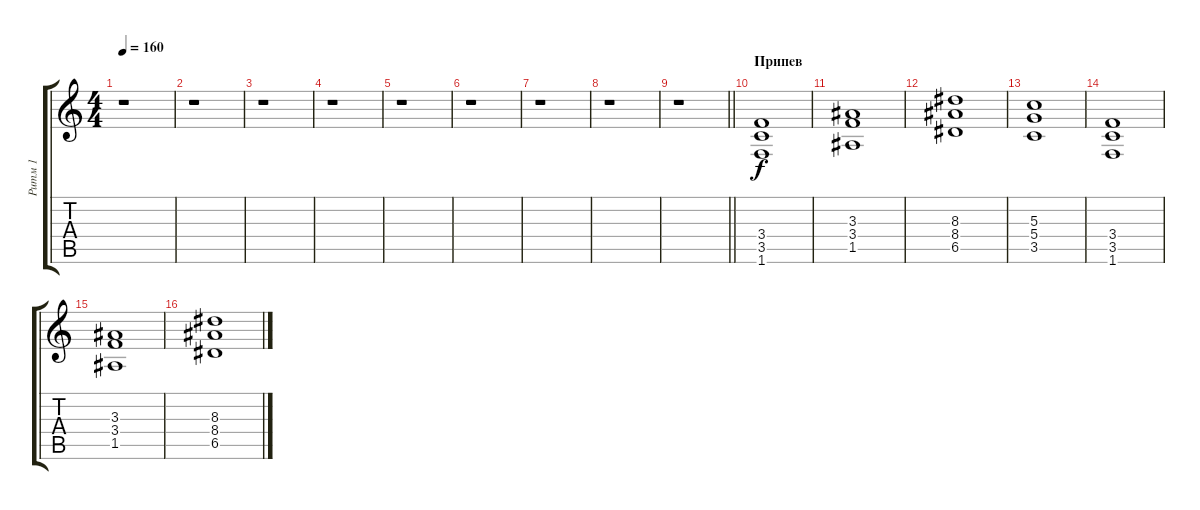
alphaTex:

\track ("Ритм 1" "Ритм 1") {instrument distortionguitar}
\staff {score tabs}
\tuning (E4 B3 G3 D3 A2 E2) {hide}
\ts (4 4)
\tempo 160
\clef g2
\ks c
r.1{dy f} |
r.1 |
r.1 |
r.1 |
r.1 |
r.1 |
r.1 |
r.1 |
\barLineRight lightlight
r.1 |
\section ("" "Припев")
(3.4 3.5 1.6).1 |
(3.3 3.4 1.5).1 |
(8.3 8.4 6.5).1 |
(5.3 5.4 3.5).1 |
(3.4 3.5 1.6).1 |
(3.3 3.4 1.5).1 |
(8.3 8.4 6.5).1
